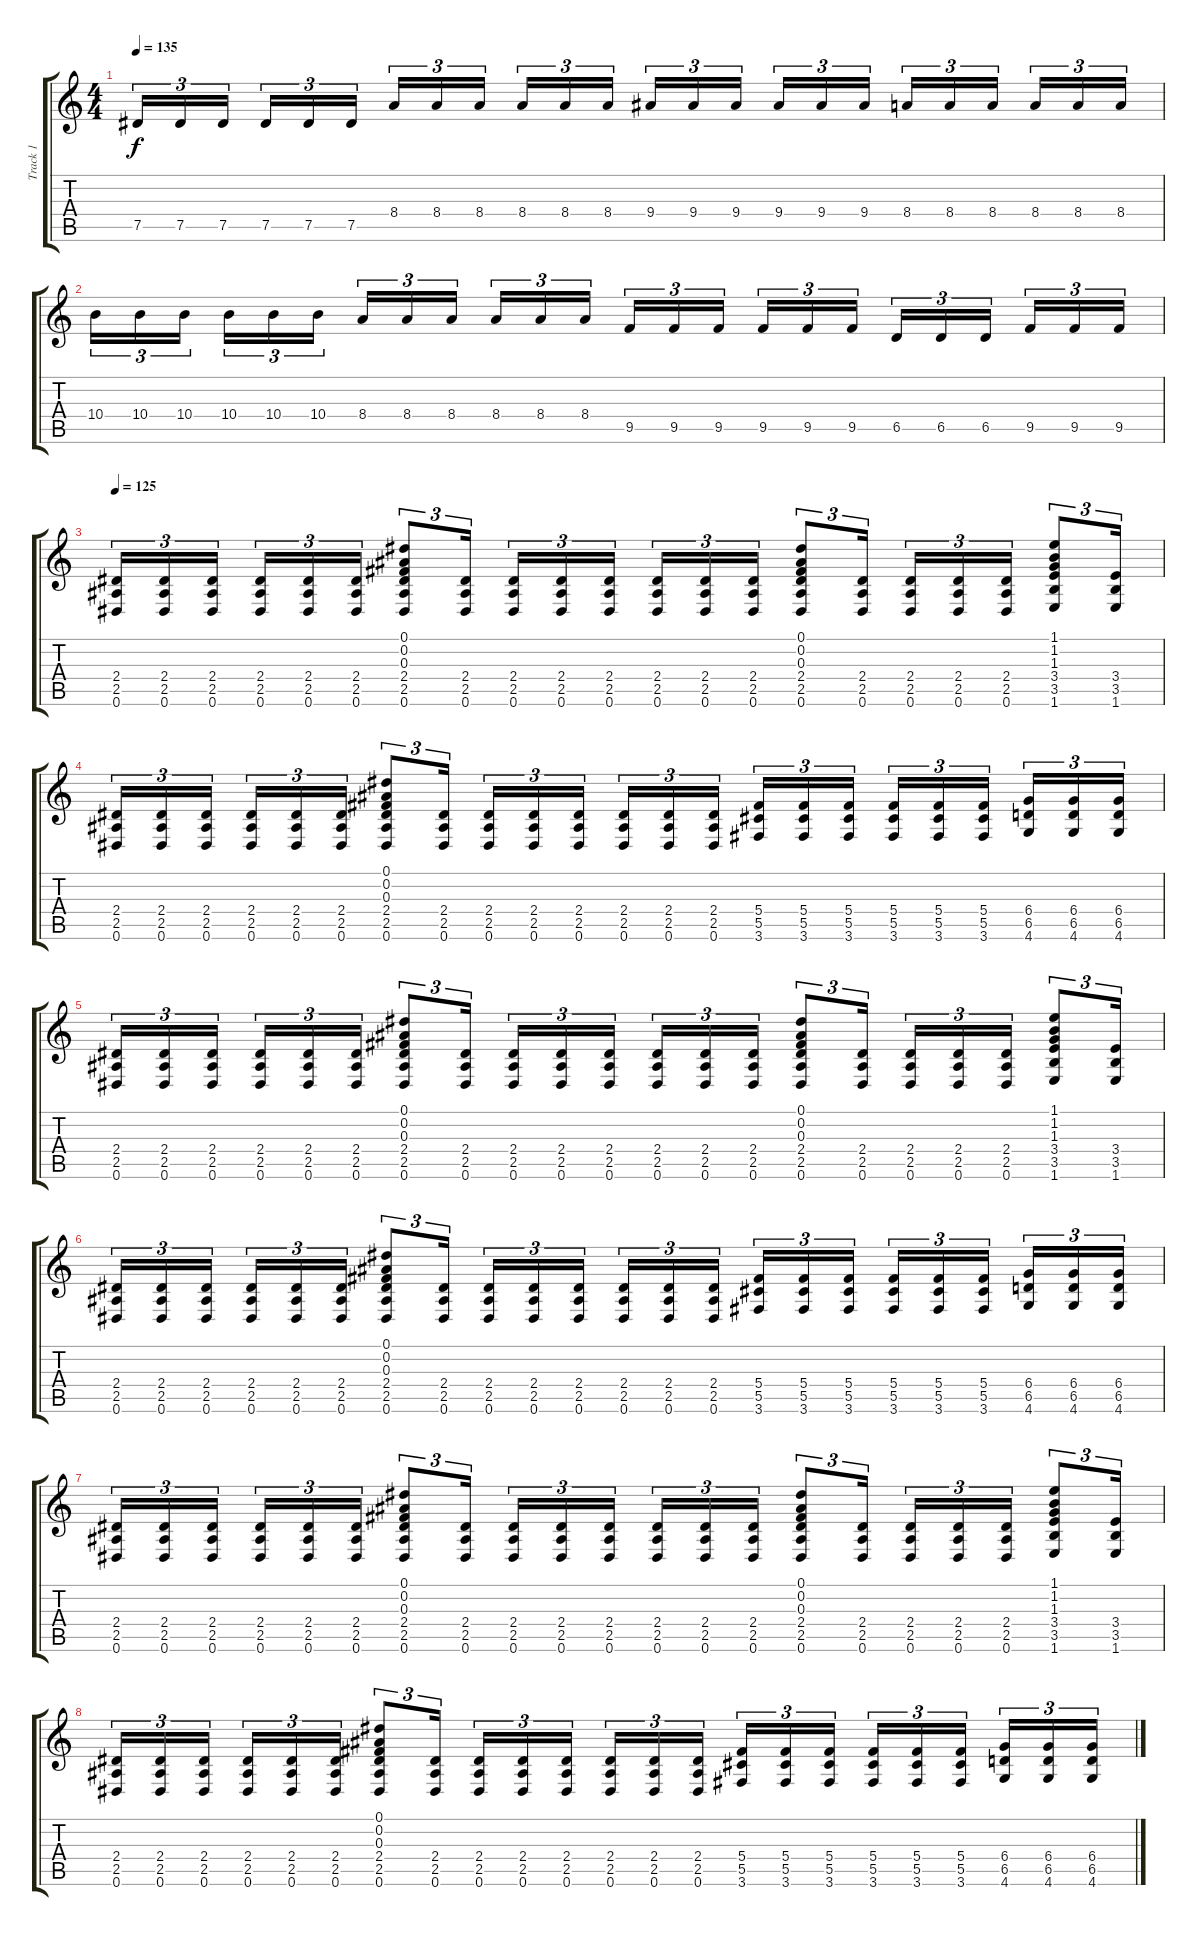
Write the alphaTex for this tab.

\track ("Track 1" "Track 1") {instrument distortionguitar}
\staff {score tabs}
\tuning (Eb4 Bb3 Gb3 Db3 Ab2 Eb2) {hide}
\ts (4 4)
\tempo 135
\clef g2
\ks c
7.5.16{tu (3 2) dy f} 7.5.16{tu (3 2)} 7.5.16{tu (3 2)} 7.5.16{tu (3 2)} 7.5.16{tu (3 2)} 7.5.16{tu (3 2)} 8.4.16{tu (3 2)} 8.4.16{tu (3 2)} 8.4.16{tu (3 2)} 8.4.16{tu (3 2)} 8.4.16{tu (3 2)} 8.4.16{tu (3 2)} 9.4.16{tu (3 2)} 9.4.16{tu (3 2)} 9.4.16{tu (3 2)} 9.4.16{tu (3 2)} 9.4.16{tu (3 2)} 9.4.16{tu (3 2)} 8.4.16{tu (3 2)} 8.4.16{tu (3 2)} 8.4.16{tu (3 2)} 8.4.16{tu (3 2)} 8.4.16{tu (3 2)} 8.4.16{tu (3 2)} |
10.4.16{tu (3 2)} 10.4.16{tu (3 2)} 10.4.16{tu (3 2)} 10.4.16{tu (3 2)} 10.4.16{tu (3 2)} 10.4.16{tu (3 2)} 8.4.16{tu (3 2)} 8.4.16{tu (3 2)} 8.4.16{tu (3 2)} 8.4.16{tu (3 2)} 8.4.16{tu (3 2)} 8.4.16{tu (3 2)} 9.5.16{tu (3 2)} 9.5.16{tu (3 2)} 9.5.16{tu (3 2)} 9.5.16{tu (3 2)} 9.5.16{tu (3 2)} 9.5.16{tu (3 2)} 6.5.16{tu (3 2)} 6.5.16{tu (3 2)} 6.5.16{tu (3 2)} 9.5.16{tu (3 2)} 9.5.16{tu (3 2)} 9.5.16{tu (3 2)} |
\tempo 125
(2.4 2.5 0.6).16{tu (3 2)} (2.4 2.5 0.6).16{tu (3 2)} (2.4 2.5 0.6).16{tu (3 2)} (2.4 2.5 0.6).16{tu (3 2)} (2.4 2.5 0.6).16{tu (3 2)} (2.4 2.5 0.6).16{tu (3 2)} (0.1 0.2 0.3 2.4 2.5 0.6).8{tu (3 2)} (2.4 2.5 0.6).16{tu (3 2)} (2.4 2.5 0.6).16{tu (3 2)} (2.4 2.5 0.6).16{tu (3 2)} (2.4 2.5 0.6).16{tu (3 2)} (2.4 2.5 0.6).16{tu (3 2)} (2.4 2.5 0.6).16{tu (3 2)} (2.4 2.5 0.6).16{tu (3 2)} (0.1 0.2 0.3 2.4 2.5 0.6).8{tu (3 2)} (2.4 2.5 0.6).16{tu (3 2)} (2.4 2.5 0.6).16{tu (3 2)} (2.4 2.5 0.6).16{tu (3 2)} (2.4 2.5 0.6).16{tu (3 2)} (1.1 1.2 1.3 3.4 3.5 1.6).8{tu (3 2)} (3.4 3.5 1.6).16{tu (3 2)} |
(2.4 2.5 0.6).16{tu (3 2)} (2.4 2.5 0.6).16{tu (3 2)} (2.4 2.5 0.6).16{tu (3 2)} (2.4 2.5 0.6).16{tu (3 2)} (2.4 2.5 0.6).16{tu (3 2)} (2.4 2.5 0.6).16{tu (3 2)} (0.1 0.2 0.3 2.4 2.5 0.6).8{tu (3 2)} (2.4 2.5 0.6).16{tu (3 2)} (2.4 2.5 0.6).16{tu (3 2)} (2.4 2.5 0.6).16{tu (3 2)} (2.4 2.5 0.6).16{tu (3 2)} (2.4 2.5 0.6).16{tu (3 2)} (2.4 2.5 0.6).16{tu (3 2)} (2.4 2.5 0.6).16{tu (3 2)} (5.4 5.5 3.6).16{tu (3 2)} (5.4 5.5 3.6).16{tu (3 2)} (5.4 5.5 3.6).16{tu (3 2)} (5.4 5.5 3.6).16{tu (3 2)} (5.4 5.5 3.6).16{tu (3 2)} (5.4 5.5 3.6).16{tu (3 2)} (6.4 6.5 4.6).16{tu (3 2)} (6.4 6.5 4.6).16{tu (3 2)} (6.4 6.5 4.6).16{tu (3 2)} |
(2.4 2.5 0.6).16{tu (3 2)} (2.4 2.5 0.6).16{tu (3 2)} (2.4 2.5 0.6).16{tu (3 2)} (2.4 2.5 0.6).16{tu (3 2)} (2.4 2.5 0.6).16{tu (3 2)} (2.4 2.5 0.6).16{tu (3 2)} (0.1 0.2 0.3 2.4 2.5 0.6).8{tu (3 2)} (2.4 2.5 0.6).16{tu (3 2)} (2.4 2.5 0.6).16{tu (3 2)} (2.4 2.5 0.6).16{tu (3 2)} (2.4 2.5 0.6).16{tu (3 2)} (2.4 2.5 0.6).16{tu (3 2)} (2.4 2.5 0.6).16{tu (3 2)} (2.4 2.5 0.6).16{tu (3 2)} (0.1 0.2 0.3 2.4 2.5 0.6).8{tu (3 2)} (2.4 2.5 0.6).16{tu (3 2)} (2.4 2.5 0.6).16{tu (3 2)} (2.4 2.5 0.6).16{tu (3 2)} (2.4 2.5 0.6).16{tu (3 2)} (1.1 1.2 1.3 3.4 3.5 1.6).8{tu (3 2)} (3.4 3.5 1.6).16{tu (3 2)} |
(2.4 2.5 0.6).16{tu (3 2)} (2.4 2.5 0.6).16{tu (3 2)} (2.4 2.5 0.6).16{tu (3 2)} (2.4 2.5 0.6).16{tu (3 2)} (2.4 2.5 0.6).16{tu (3 2)} (2.4 2.5 0.6).16{tu (3 2)} (0.1 0.2 0.3 2.4 2.5 0.6).8{tu (3 2)} (2.4 2.5 0.6).16{tu (3 2)} (2.4 2.5 0.6).16{tu (3 2)} (2.4 2.5 0.6).16{tu (3 2)} (2.4 2.5 0.6).16{tu (3 2)} (2.4 2.5 0.6).16{tu (3 2)} (2.4 2.5 0.6).16{tu (3 2)} (2.4 2.5 0.6).16{tu (3 2)} (5.4 5.5 3.6).16{tu (3 2)} (5.4 5.5 3.6).16{tu (3 2)} (5.4 5.5 3.6).16{tu (3 2)} (5.4 5.5 3.6).16{tu (3 2)} (5.4 5.5 3.6).16{tu (3 2)} (5.4 5.5 3.6).16{tu (3 2)} (6.4 6.5 4.6).16{tu (3 2)} (6.4 6.5 4.6).16{tu (3 2)} (6.4 6.5 4.6).16{tu (3 2)} |
(2.4 2.5 0.6).16{tu (3 2)} (2.4 2.5 0.6).16{tu (3 2)} (2.4 2.5 0.6).16{tu (3 2)} (2.4 2.5 0.6).16{tu (3 2)} (2.4 2.5 0.6).16{tu (3 2)} (2.4 2.5 0.6).16{tu (3 2)} (0.1 0.2 0.3 2.4 2.5 0.6).8{tu (3 2)} (2.4 2.5 0.6).16{tu (3 2)} (2.4 2.5 0.6).16{tu (3 2)} (2.4 2.5 0.6).16{tu (3 2)} (2.4 2.5 0.6).16{tu (3 2)} (2.4 2.5 0.6).16{tu (3 2)} (2.4 2.5 0.6).16{tu (3 2)} (2.4 2.5 0.6).16{tu (3 2)} (0.1 0.2 0.3 2.4 2.5 0.6).8{tu (3 2)} (2.4 2.5 0.6).16{tu (3 2)} (2.4 2.5 0.6).16{tu (3 2)} (2.4 2.5 0.6).16{tu (3 2)} (2.4 2.5 0.6).16{tu (3 2)} (1.1 1.2 1.3 3.4 3.5 1.6).8{tu (3 2)} (3.4 3.5 1.6).16{tu (3 2)} |
(2.4 2.5 0.6).16{tu (3 2)} (2.4 2.5 0.6).16{tu (3 2)} (2.4 2.5 0.6).16{tu (3 2)} (2.4 2.5 0.6).16{tu (3 2)} (2.4 2.5 0.6).16{tu (3 2)} (2.4 2.5 0.6).16{tu (3 2)} (0.1 0.2 0.3 2.4 2.5 0.6).8{tu (3 2)} (2.4 2.5 0.6).16{tu (3 2)} (2.4 2.5 0.6).16{tu (3 2)} (2.4 2.5 0.6).16{tu (3 2)} (2.4 2.5 0.6).16{tu (3 2)} (2.4 2.5 0.6).16{tu (3 2)} (2.4 2.5 0.6).16{tu (3 2)} (2.4 2.5 0.6).16{tu (3 2)} (5.4 5.5 3.6).16{tu (3 2)} (5.4 5.5 3.6).16{tu (3 2)} (5.4 5.5 3.6).16{tu (3 2)} (5.4 5.5 3.6).16{tu (3 2)} (5.4 5.5 3.6).16{tu (3 2)} (5.4 5.5 3.6).16{tu (3 2)} (6.4 6.5 4.6).16{tu (3 2)} (6.4 6.5 4.6).16{tu (3 2)} (6.4 6.5 4.6).16{tu (3 2)}
